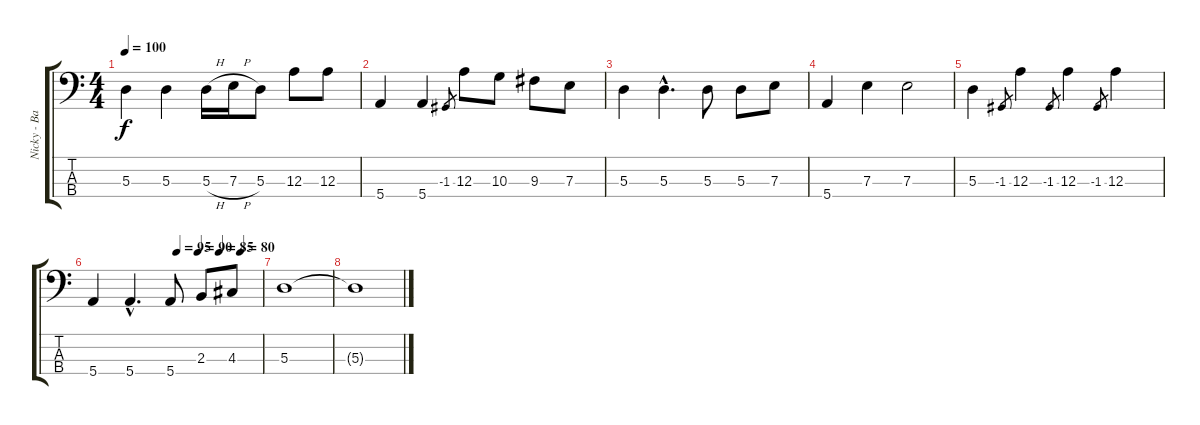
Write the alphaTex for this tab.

\track ("Nicky - Bass" "Nicky - Ba") {instrument electricbasspick}
\staff {score tabs}
\tuning (G2 D2 A1 E1) {hide}
\ts (4 4)
\tempo 100
\clef f4
\ks c
5.3.4{dy f} 5.3.4 5.3{h}.16 7.3{h}.16 5.3.8 12.3.8 12.3.8 |
5.4.4 5.4.4 -1.3.8{gr} 12.3.8 10.3.8 9.3.8 7.3.8 |
5.3.4 5.3{hac}.4{d} 5.3.8 5.3.8 7.3.8 |
5.4.4 7.3.4 7.3.2 |
5.3.4 -1.3.8{gr} 12.3.4 -1.3.8{gr} 12.3.4 -1.3.8{gr} 12.3.4 |
\tempo (95 0.5)
\tempo (90 0.625)
\tempo (85 0.75)
\tempo (80 0.875)
5.4.4 5.4{hac}.4{d} 5.4.8 2.3.8 4.3.8 |
5.3.1 |
5.3{t}.1
